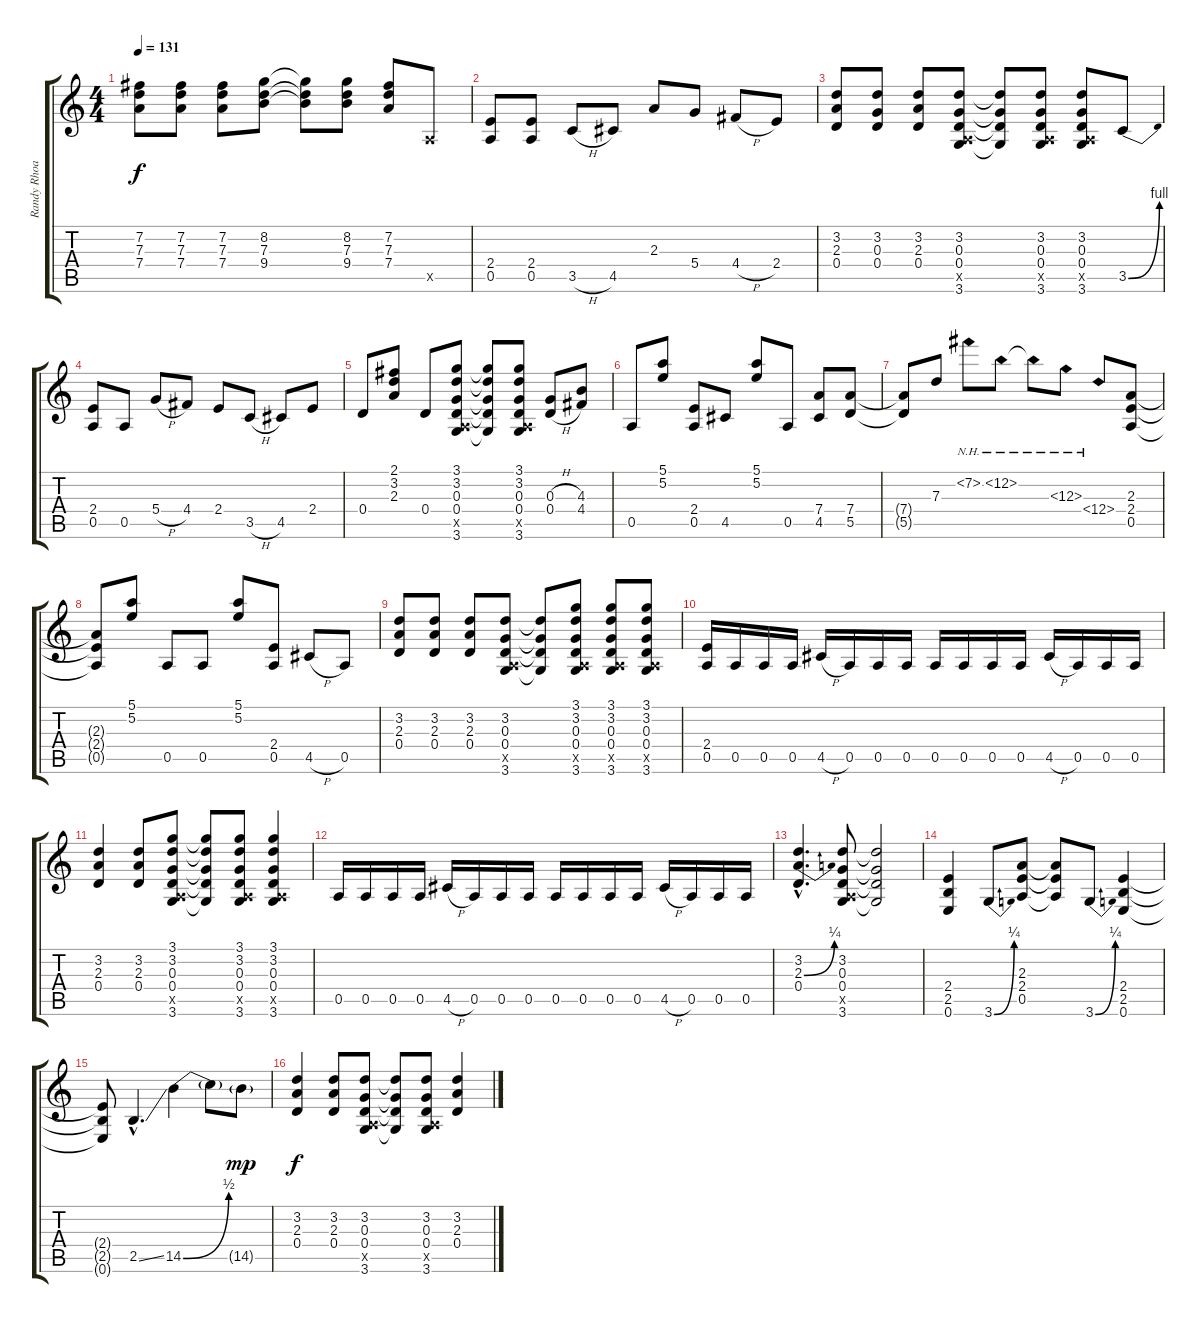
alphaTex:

\track ("Randy Rhoads" "Randy Rhoa") {instrument overdrivenguitar}
\staff {score tabs}
\tuning (E4 B3 G3 D3 A2 E2) {hide}
\ts (4 4)
\tempo 131
\clef g2
\ks c
(7.2 7.3 7.4).8{dy f} (7.2 7.3 7.4).8 (7.2 7.3 7.4).8 (8.2 7.3 9.4).8 (8.2{t} 7.3{t} 9.4{t}).8 (8.2 7.3 9.4).8 (7.2 7.3 7.4).8 0.5{x}.8 |
(2.4 0.5).8 (2.4 0.5).8 3.5{h}.8 4.5.8 2.3.8 5.4.8 4.4{h}.8 2.4.8 |
(3.2 2.3 0.4).8 (3.2 0.3 0.4).8 (3.2 2.3 0.4).8 (3.2 0.3 0.4 0.5{x} 3.6).8 (3.2{t} 0.3{t} 0.4{t} 3.6{t}).8 (3.2 0.3 0.4 0.5{x} 3.6).8 (3.2 0.3 0.4 0.5{x} 3.6).8 3.5{be (bend 0 0 60 4)}.8 |
(2.4 0.5).8 0.5.8 5.4{h}.8 4.4.8 2.4.8 3.5{h}.8 4.5.8 2.4.8 |
0.4.8 (2.1 3.2 2.3).8 0.4.8 (3.1 3.2 0.3 0.4 0.5{x} 3.6).8 (3.1{t} 3.2{t} 0.3{t} 0.4{t} 3.6{t}).8 (3.1 3.2 0.3 0.4 0.5{x} 3.6).8 (0.3{h} 0.4{h}).8 (4.3 4.4).8 |
0.5.8 (5.1 5.2).8 (2.4 0.5).8 4.5.8 (5.1 5.2).8 0.5.8 (7.4 4.5).8 (7.4 5.5).8 |
(7.4{t} 5.5{t}).8 7.3.8 7.2{nh}.8 12.2{nh}.8 12.2{nh t}.8 12.3{nh}.8 12.4{nh}.8 (2.3 2.4 0.5).8 |
(2.3{t} 2.4{t} 0.5{t}).8 (5.1 5.2).8 0.5.8 0.5.8 (5.1 5.2).8 (2.4 0.5).8 4.5{h}.8 0.5.8 |
(3.2 2.3 0.4).8 (3.2 2.3 0.4).8 (3.2 2.3 0.4).8 (3.2 0.3 0.4 0.5{x} 3.6).8 (3.2{t} 0.3{t} 0.4{t} 3.6{t}).8 (3.1 3.2 0.3 0.4 0.5{x} 3.6).8 (3.1 3.2 0.3 0.4 0.5{x} 3.6).8 (3.1 3.2 0.3 0.4 0.5{x} 3.6).8 |
(2.4 0.5).16 0.5.16 0.5.16 0.5.16 4.5{h}.16 0.5.16 0.5.16 0.5.16 0.5.16 0.5.16 0.5.16 0.5.16 4.5{h}.16 0.5.16 0.5.16 0.5.16 |
(3.2 2.3 0.4).4 (3.2 2.3 0.4).8 (3.1 3.2 0.3 0.4 0.5{x} 3.6).8 (3.1{t} 3.2{t} 0.3{t} 0.4{t} 3.6{t}).8 (3.1 3.2 0.3 0.4 0.5{x} 3.6).8 (3.1 3.2 0.3 0.4 0.5{x} 3.6).4 |
0.5.16 0.5.16 0.5.16 0.5.16 4.5{h}.16 0.5.16 0.5.16 0.5.16 0.5.16 0.5.16 0.5.16 0.5.16 4.5{h}.16 0.5.16 0.5.16 0.5.16 |
(3.2{hac} 2.3{be (bend 0 0 60 1) hac} 0.4{hac}).4{d} (3.2 0.3 0.4 0.5{x} 3.6).8 (3.2{t} 0.3{t} 0.4{t} 3.6{t}).2 |
(2.4 2.5 0.6).4 3.6{be (bend 0 0 60 1)}.8 (2.3 2.4 0.5).8 (2.3{t} 2.4{t} 0.5{t}).8 3.6{be (bend 0 0 60 1)}.8 (2.4 2.5 0.6).4 |
(2.4{t} 2.5{t} 0.6{t}).8 2.5{ss hac}.4{d} 14.5{be (bend 0 0 60 2)}.4 14.5{t}.8 14.5{g}.8{dy mp} |
(3.2 2.3 0.4).4{dy f} (3.2 2.3 0.4).8 (3.2 0.3 0.4 0.5{x} 3.6).8 (3.2{t} 0.3{t} 0.4{t} 3.6{t}).8 (3.2 0.3 0.4 0.5{x} 3.6).8 (3.2 2.3 0.4).4
